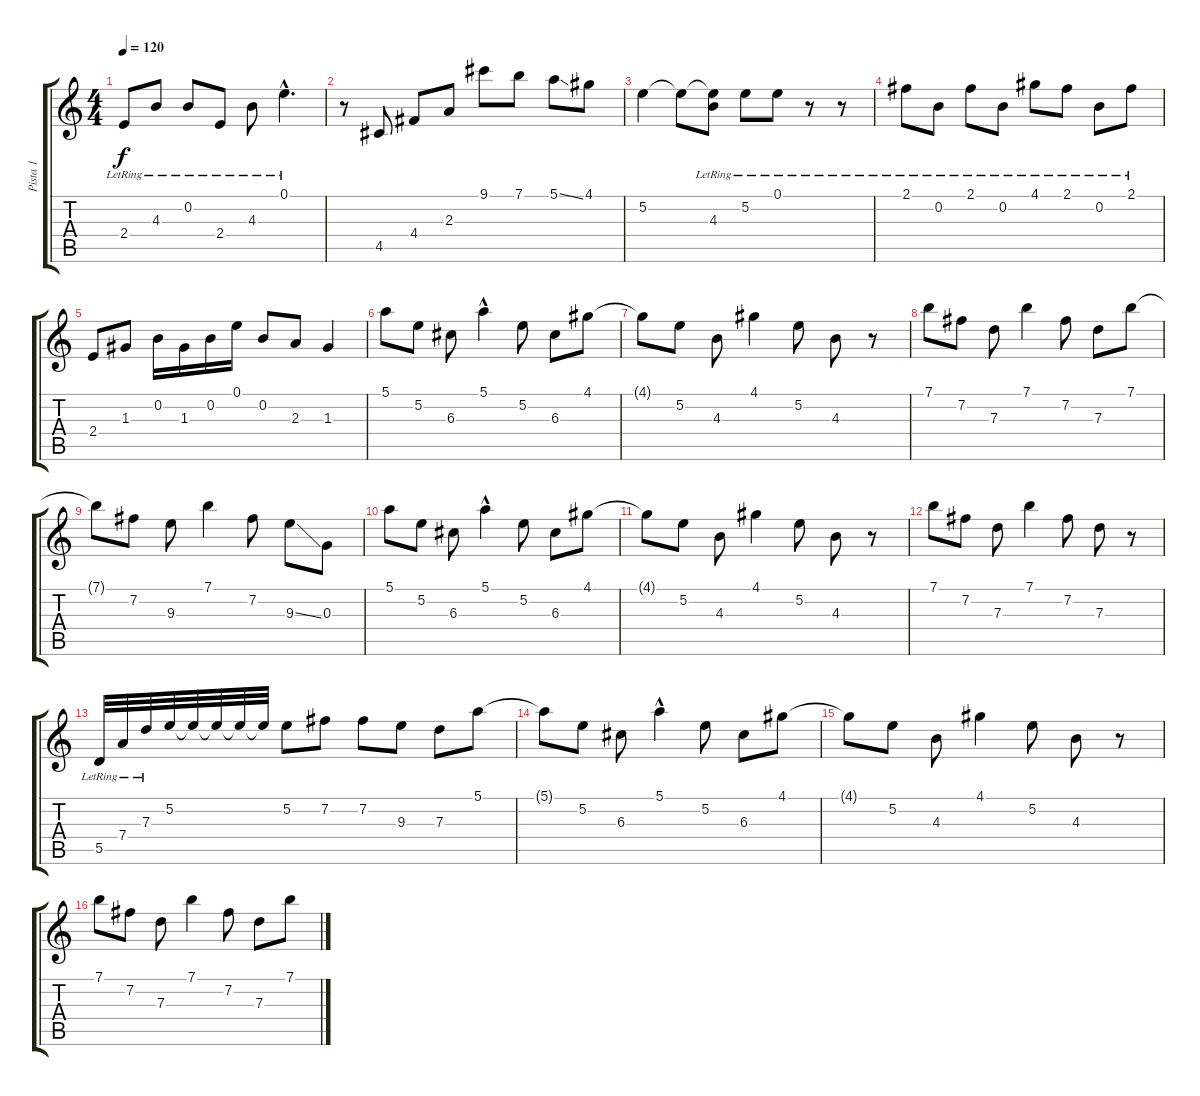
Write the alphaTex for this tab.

\track ("Pista 1" "Pista 1") {instrument acousticguitarnylon}
\staff {score tabs}
\tuning (E4 B3 G3 D3 A2 E2) {hide}
\ts (4 4)
\tempo 120
\clef g2
\ks c
2.4{lr}.8{dy f} 4.3{lr}.8 0.2{lr}.8 2.4{lr}.8 4.3{lr}.8 0.1{hac lr}.4{d} |
r.8 4.5.8 4.4.8 2.3.8 9.1.8 7.1.8 5.1{ss}.8 4.1.8 |
5.2.4 5.2{t}.8 (5.2{t} 4.3{lr}).8 5.2{lr}.8 0.1{lr}.8 r.8 r.8 |
2.1{lr}.8 0.2{lr}.8 2.1{lr}.8 0.2{lr}.8 4.1{lr}.8 2.1{lr}.8 0.2{lr}.8 2.1{lr}.8 |
2.4.8 1.3.8 0.2.16 1.3.16 0.2.16 0.1.16 0.2.8 2.3.8 1.3.4 |
5.1.8 5.2.8 6.3.8 5.1{hac}.4 5.2.8 6.3.8 4.1.8 |
4.1{t}.8 5.2.8 4.3.8 4.1.4 5.2.8 4.3.8 r.8 |
7.1.8 7.2.8 7.3.8 7.1.4 7.2.8 7.3.8 7.1.8 |
7.1{t}.8 7.2.8 9.3.8 7.1.4 7.2.8 9.3{ss}.8 0.3.8 |
5.1.8 5.2.8 6.3.8 5.1{hac}.4 5.2.8 6.3.8 4.1.8 |
4.1{t}.8 5.2.8 4.3.8 4.1.4 5.2.8 4.3.8 r.8 |
7.1.8 7.2.8 7.3.8 7.1.4 7.2.8 7.3.8 r.8 |
5.5{lr}.32 7.4{lr}.32 7.3{lr}.32 5.2.32 5.2{t}.32 5.2{t}.32 5.2{t}.32 5.2{t}.32 5.2.8 7.2.8 7.2.8 9.3.8 7.3.8 5.1.8 |
5.1{t}.8 5.2.8 6.3.8 5.1{hac}.4 5.2.8 6.3.8 4.1.8 |
4.1{t}.8 5.2.8 4.3.8 4.1.4 5.2.8 4.3.8 r.8 |
7.1.8 7.2.8 7.3.8 7.1.4 7.2.8 7.3.8 7.1.8
